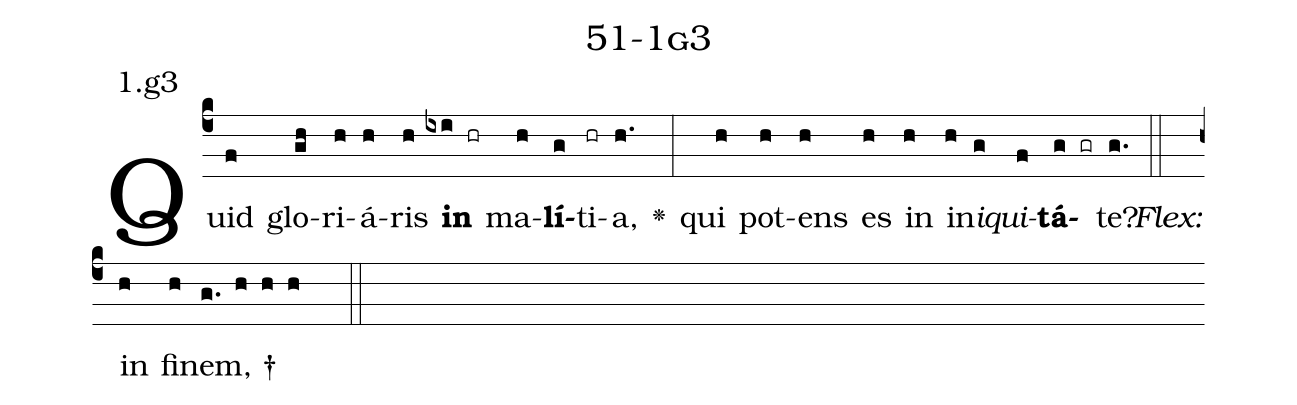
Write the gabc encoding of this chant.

name: 51-1g3;
annotation: 1.g3;
%%
(c4)Quid(f) glo(gh)ri(h)á(h)ris(h) <b>in</b>(ixi hr) ma(h)<b>lí</b>(g)ti(hr)a,(h.) <v>\greheightstar</v>(:) qui(h) pot(h)ens(h) es(h) in(h) in(h)<i>i</i>(g)<i>qui</i>(f)<b>tá</b>(g gr)te?(g.) (::)
<i>Flex:</i>()  in(h) fi(h)nem, †(g. h h h  ::)

%E(h) u(h) o(g) u(f) a(g) e.(g.) (::)
